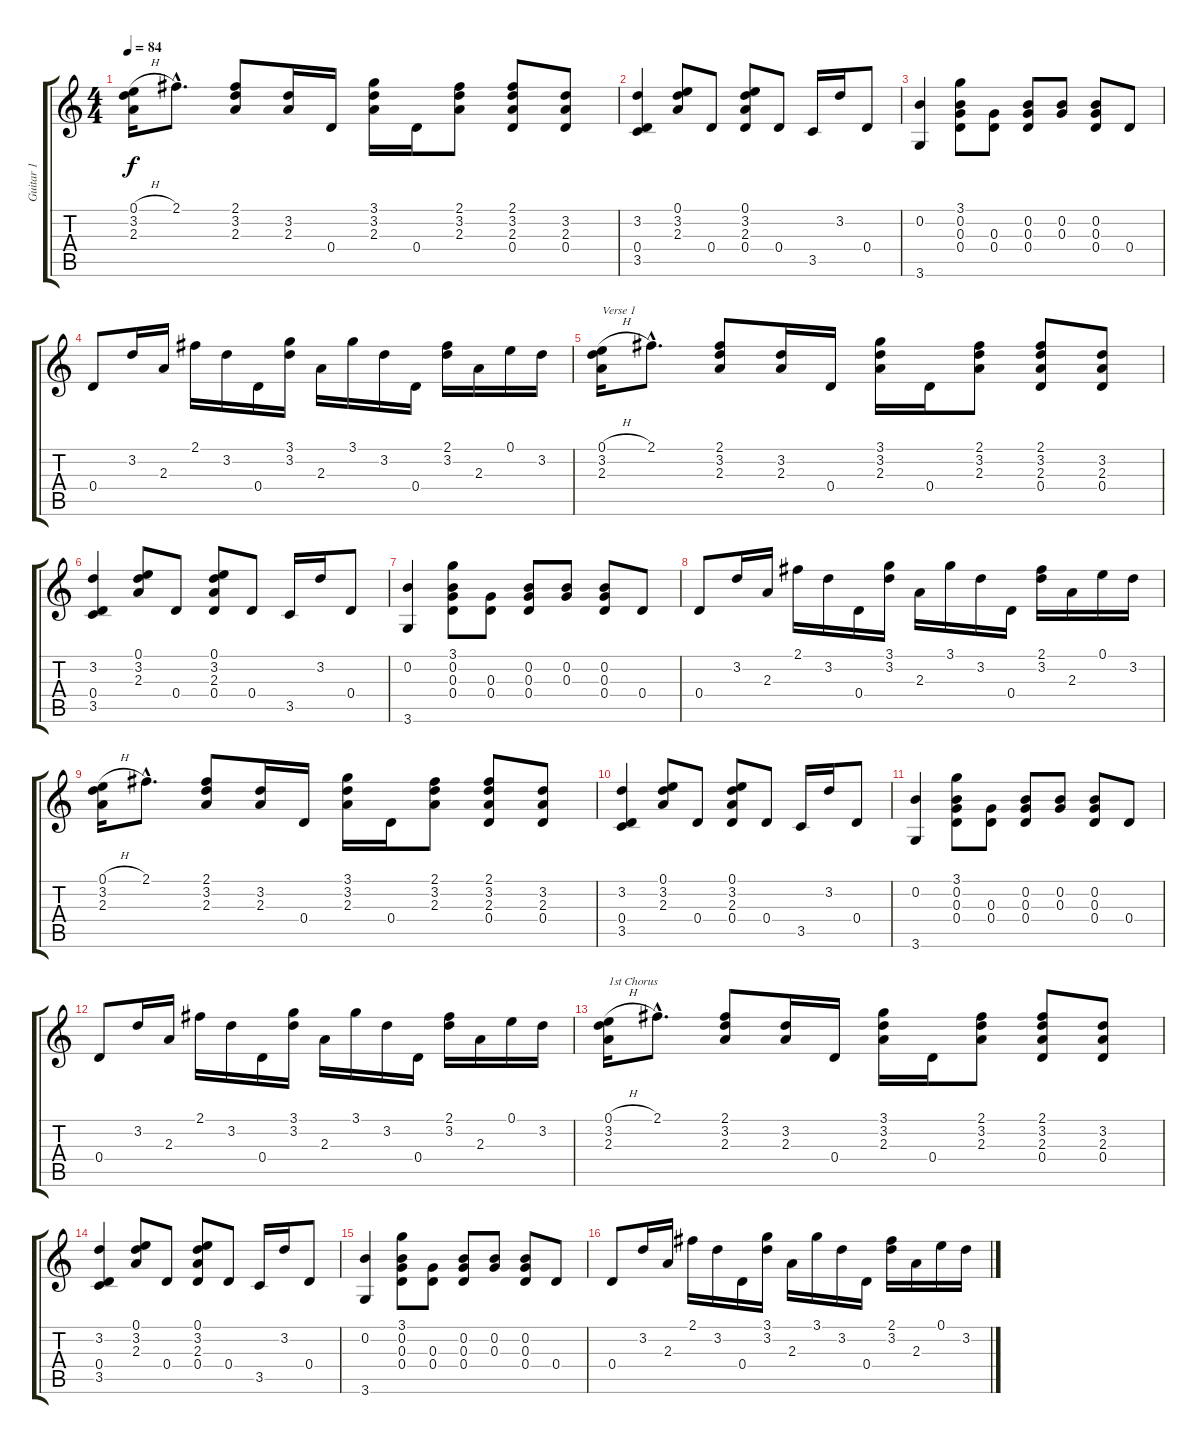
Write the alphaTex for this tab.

\track ("Guitar 1" "Guitar 1") {instrument acousticguitarsteel}
\staff {score tabs}
\tuning (E4 B3 G3 D3 A2 E2) {hide}
\ts (4 4)
\tempo 84
\clef g2
\ks c
(0.1{h} 3.2 2.3).16{dy f} 2.1{hac}.8{d} (2.1 3.2 2.3).8 (3.2 2.3).16 0.4.16 (3.1 3.2 2.3).16 0.4.16 (2.1 3.2 2.3).8 (2.1 3.2 2.3 0.4).8 (3.2 2.3 0.4).8 |
(3.2 0.4 3.5).4 (0.1 3.2 2.3).8 0.4.8 (0.1 3.2 2.3 0.4).8 0.4.8 3.5.16 3.2.16 0.4.8 |
(0.2 3.6).4 (3.1 0.2 0.3 0.4).8 (0.3 0.4).8 (0.2 0.3 0.4).8 (0.2 0.3).8 (0.2 0.3 0.4).8 0.4.8 |
0.4.8 3.2.16 2.3.16 2.1.16 3.2.16 0.4.16 (3.1 3.2).16 2.3.16 3.1.16 3.2.16 0.4.16 (2.1 3.2).16 2.3.16 0.1.16 3.2.16 |
(0.1{h} 3.2 2.3).16{txt "Verse 1"} 2.1{hac}.8{d} (2.1 3.2 2.3).8 (3.2 2.3).16 0.4.16 (3.1 3.2 2.3).16 0.4.16 (2.1 3.2 2.3).8 (2.1 3.2 2.3 0.4).8 (3.2 2.3 0.4).8 |
(3.2 0.4 3.5).4 (0.1 3.2 2.3).8 0.4.8 (0.1 3.2 2.3 0.4).8 0.4.8 3.5.16 3.2.16 0.4.8 |
(0.2 3.6).4 (3.1 0.2 0.3 0.4).8 (0.3 0.4).8 (0.2 0.3 0.4).8 (0.2 0.3).8 (0.2 0.3 0.4).8 0.4.8 |
0.4.8 3.2.16 2.3.16 2.1.16 3.2.16 0.4.16 (3.1 3.2).16 2.3.16 3.1.16 3.2.16 0.4.16 (2.1 3.2).16 2.3.16 0.1.16 3.2.16 |
(0.1{h} 3.2 2.3).16 2.1{hac}.8{d} (2.1 3.2 2.3).8 (3.2 2.3).16 0.4.16 (3.1 3.2 2.3).16 0.4.16 (2.1 3.2 2.3).8 (2.1 3.2 2.3 0.4).8 (3.2 2.3 0.4).8 |
(3.2 0.4 3.5).4 (0.1 3.2 2.3).8 0.4.8 (0.1 3.2 2.3 0.4).8 0.4.8 3.5.16 3.2.16 0.4.8 |
(0.2 3.6).4 (3.1 0.2 0.3 0.4).8 (0.3 0.4).8 (0.2 0.3 0.4).8 (0.2 0.3).8 (0.2 0.3 0.4).8 0.4.8 |
0.4.8 3.2.16 2.3.16 2.1.16 3.2.16 0.4.16 (3.1 3.2).16 2.3.16 3.1.16 3.2.16 0.4.16 (2.1 3.2).16 2.3.16 0.1.16 3.2.16 |
(0.1{h} 3.2 2.3).16{txt "1st Chorus"} 2.1{hac}.8{d} (2.1 3.2 2.3).8 (3.2 2.3).16 0.4.16 (3.1 3.2 2.3).16 0.4.16 (2.1 3.2 2.3).8 (2.1 3.2 2.3 0.4).8 (3.2 2.3 0.4).8 |
(3.2 0.4 3.5).4 (0.1 3.2 2.3).8 0.4.8 (0.1 3.2 2.3 0.4).8 0.4.8 3.5.16 3.2.16 0.4.8 |
(0.2 3.6).4 (3.1 0.2 0.3 0.4).8 (0.3 0.4).8 (0.2 0.3 0.4).8 (0.2 0.3).8 (0.2 0.3 0.4).8 0.4.8 |
0.4.8 3.2.16 2.3.16 2.1.16 3.2.16 0.4.16 (3.1 3.2).16 2.3.16 3.1.16 3.2.16 0.4.16 (2.1 3.2).16 2.3.16 0.1.16 3.2.16
